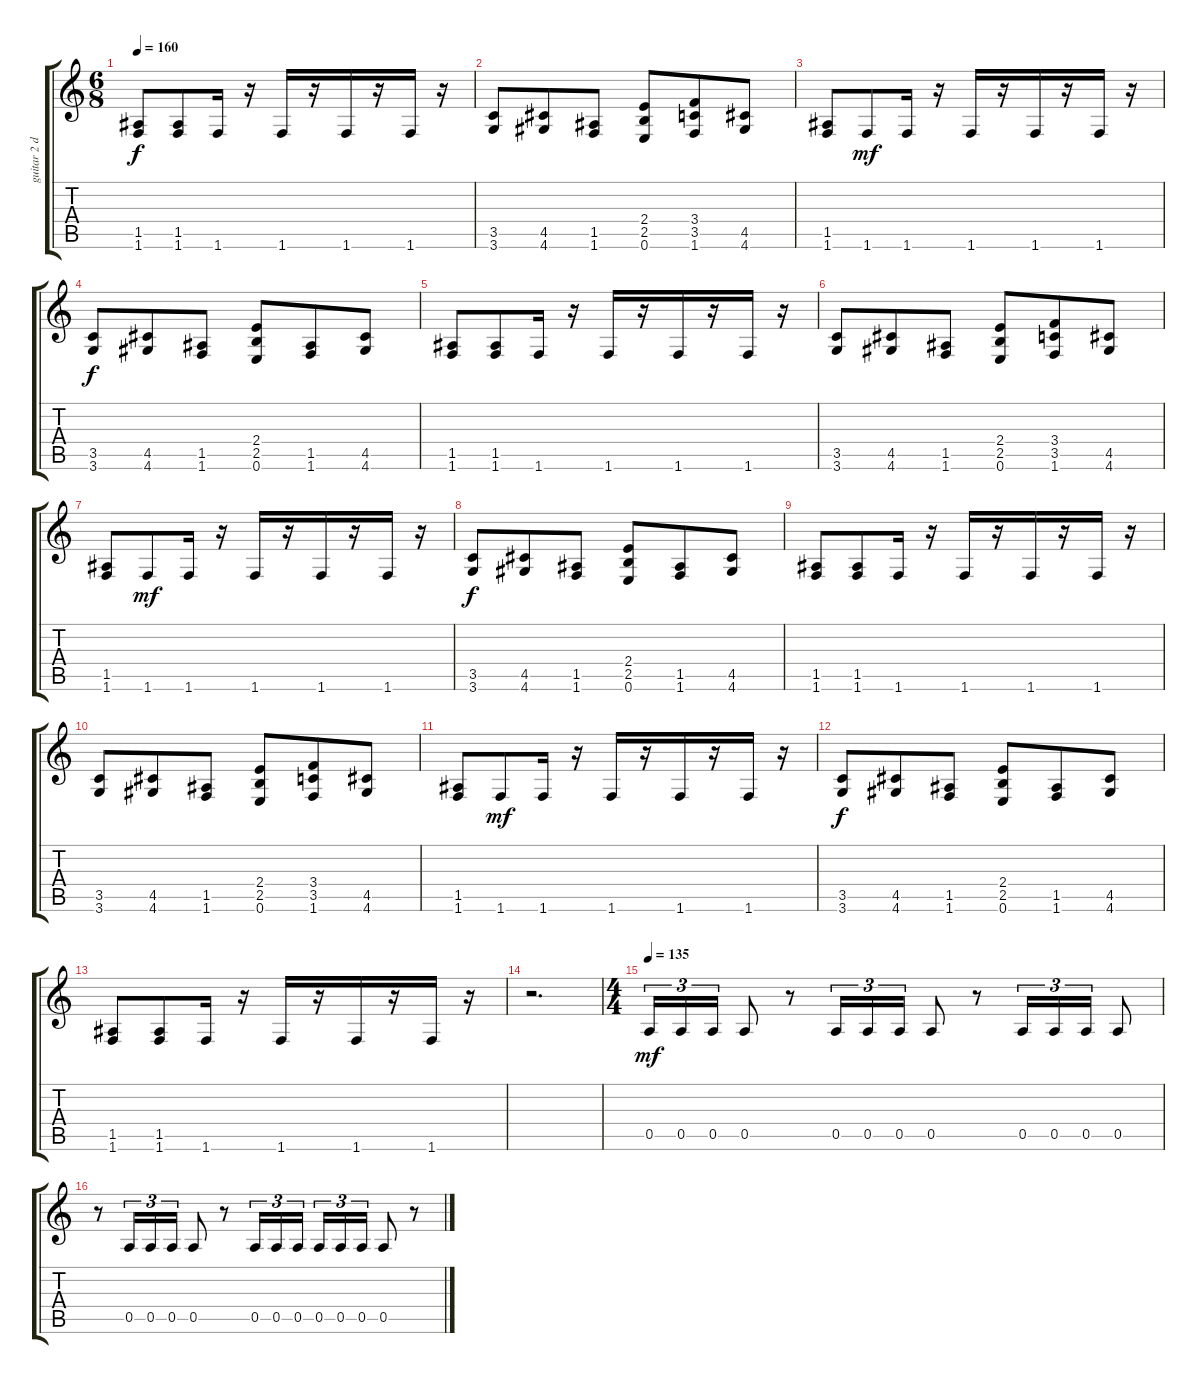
\track ("guitar 2 double" "guitar 2 d") {instrument distortionguitar}
\staff {score tabs}
\tuning (E4 B3 G3 D3 A2 E2) {hide}
\ts (6 8)
\tempo 160
\clef g2
\ks c
(1.5 1.6).8{dy f} (1.5 1.6).8 1.6.16 r.16 1.6.16 r.16 1.6.16 r.16 1.6.16 r.16 |
(3.5 3.6).8 (4.5 4.6).8 (1.5 1.6).8 (2.4 2.5 0.6).8 (3.4 3.5 1.6).8 (4.5 4.6).8 |
(1.5 1.6).8 1.6.8{dy mf} 1.6.16 r.16 1.6.16 r.16 1.6.16 r.16 1.6.16 r.16 |
(3.5 3.6).8{dy f} (4.5 4.6).8 (1.5 1.6).8 (2.4 2.5 0.6).8 (1.5 1.6).8 (4.5 4.6).8 |
(1.5 1.6).8 (1.5 1.6).8 1.6.16 r.16 1.6.16 r.16 1.6.16 r.16 1.6.16 r.16 |
(3.5 3.6).8 (4.5 4.6).8 (1.5 1.6).8 (2.4 2.5 0.6).8 (3.4 3.5 1.6).8 (4.5 4.6).8 |
(1.5 1.6).8 1.6.8{dy mf} 1.6.16 r.16 1.6.16 r.16 1.6.16 r.16 1.6.16 r.16 |
(3.5 3.6).8{dy f} (4.5 4.6).8 (1.5 1.6).8 (2.4 2.5 0.6).8 (1.5 1.6).8 (4.5 4.6).8 |
(1.5 1.6).8 (1.5 1.6).8 1.6.16 r.16 1.6.16 r.16 1.6.16 r.16 1.6.16 r.16 |
(3.5 3.6).8 (4.5 4.6).8 (1.5 1.6).8 (2.4 2.5 0.6).8 (3.4 3.5 1.6).8 (4.5 4.6).8 |
(1.5 1.6).8 1.6.8{dy mf} 1.6.16 r.16 1.6.16 r.16 1.6.16 r.16 1.6.16 r.16 |
(3.5 3.6).8{dy f} (4.5 4.6).8 (1.5 1.6).8 (2.4 2.5 0.6).8 (1.5 1.6).8 (4.5 4.6).8 |
(1.5 1.6).8 (1.5 1.6).8 1.6.16 r.16 1.6.16 r.16 1.6.16 r.16 1.6.16 r.16 |
r.2{d} |
\ts (4 4)
\tempo 135
0.5.16{tu (3 2) dy mf} 0.5.16{tu (3 2)} 0.5.16{tu (3 2)} 0.5.8 r.8 0.5.16{tu (3 2)} 0.5.16{tu (3 2)} 0.5.16{tu (3 2)} 0.5.8 r.8 0.5.16{tu (3 2)} 0.5.16{tu (3 2)} 0.5.16{tu (3 2)} 0.5.8 |
r.8 0.5.16{tu (3 2)} 0.5.16{tu (3 2)} 0.5.16{tu (3 2)} 0.5.8 r.8 0.5.16{tu (3 2)} 0.5.16{tu (3 2)} 0.5.16{tu (3 2)} 0.5.16{tu (3 2)} 0.5.16{tu (3 2)} 0.5.16{tu (3 2)} 0.5.8 r.8
